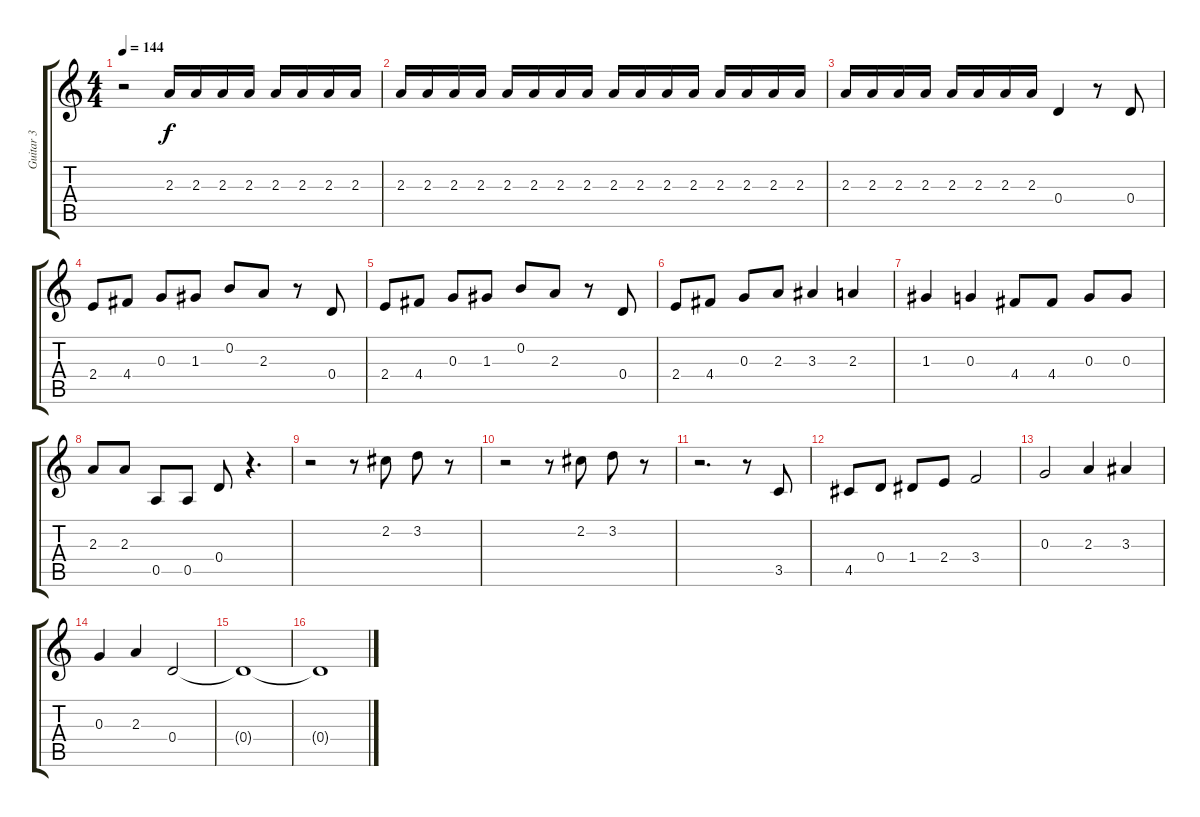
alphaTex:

\track ("Guitar 3" "Guitar 3") {instrument acousticguitarnylon}
\staff {score tabs}
\tuning (E4 B3 G3 D3 A2 E2) {hide}
\ts (4 4)
\tempo 144
\clef g2
\ks c
r.2{dy f} 2.3.16 2.3.16 2.3.16 2.3.16 2.3.16 2.3.16 2.3.16 2.3.16 |
2.3.16 2.3.16 2.3.16 2.3.16 2.3.16 2.3.16 2.3.16 2.3.16 2.3.16 2.3.16 2.3.16 2.3.16 2.3.16 2.3.16 2.3.16 2.3.16 |
2.3.16 2.3.16 2.3.16 2.3.16 2.3.16 2.3.16 2.3.16 2.3.16 0.4.4 r.8 0.4.8 |
2.4.8 4.4.8 0.3.8 1.3.8 0.2.8 2.3.8 r.8 0.4.8 |
2.4.8 4.4.8 0.3.8 1.3.8 0.2.8 2.3.8 r.8 0.4.8 |
2.4.8 4.4.8 0.3.8 2.3.8 3.3.4 2.3.4 |
1.3.4 0.3.4 4.4.8 4.4.8 0.3.8 0.3.8 |
2.3.8 2.3.8 0.5.8 0.5.8 0.4.8 r.4{d} |
r.2 r.8 2.2.8 3.2.8 r.8 |
r.2 r.8 2.2.8 3.2.8 r.8 |
r.2{d} r.8 3.5.8 |
4.5.8 0.4.8 1.4.8 2.4.8 3.4.2 |
0.3.2 2.3.4 3.3.4 |
0.3.4 2.3.4 0.4.2 |
0.4{t}.1 |
0.4{t}.1
